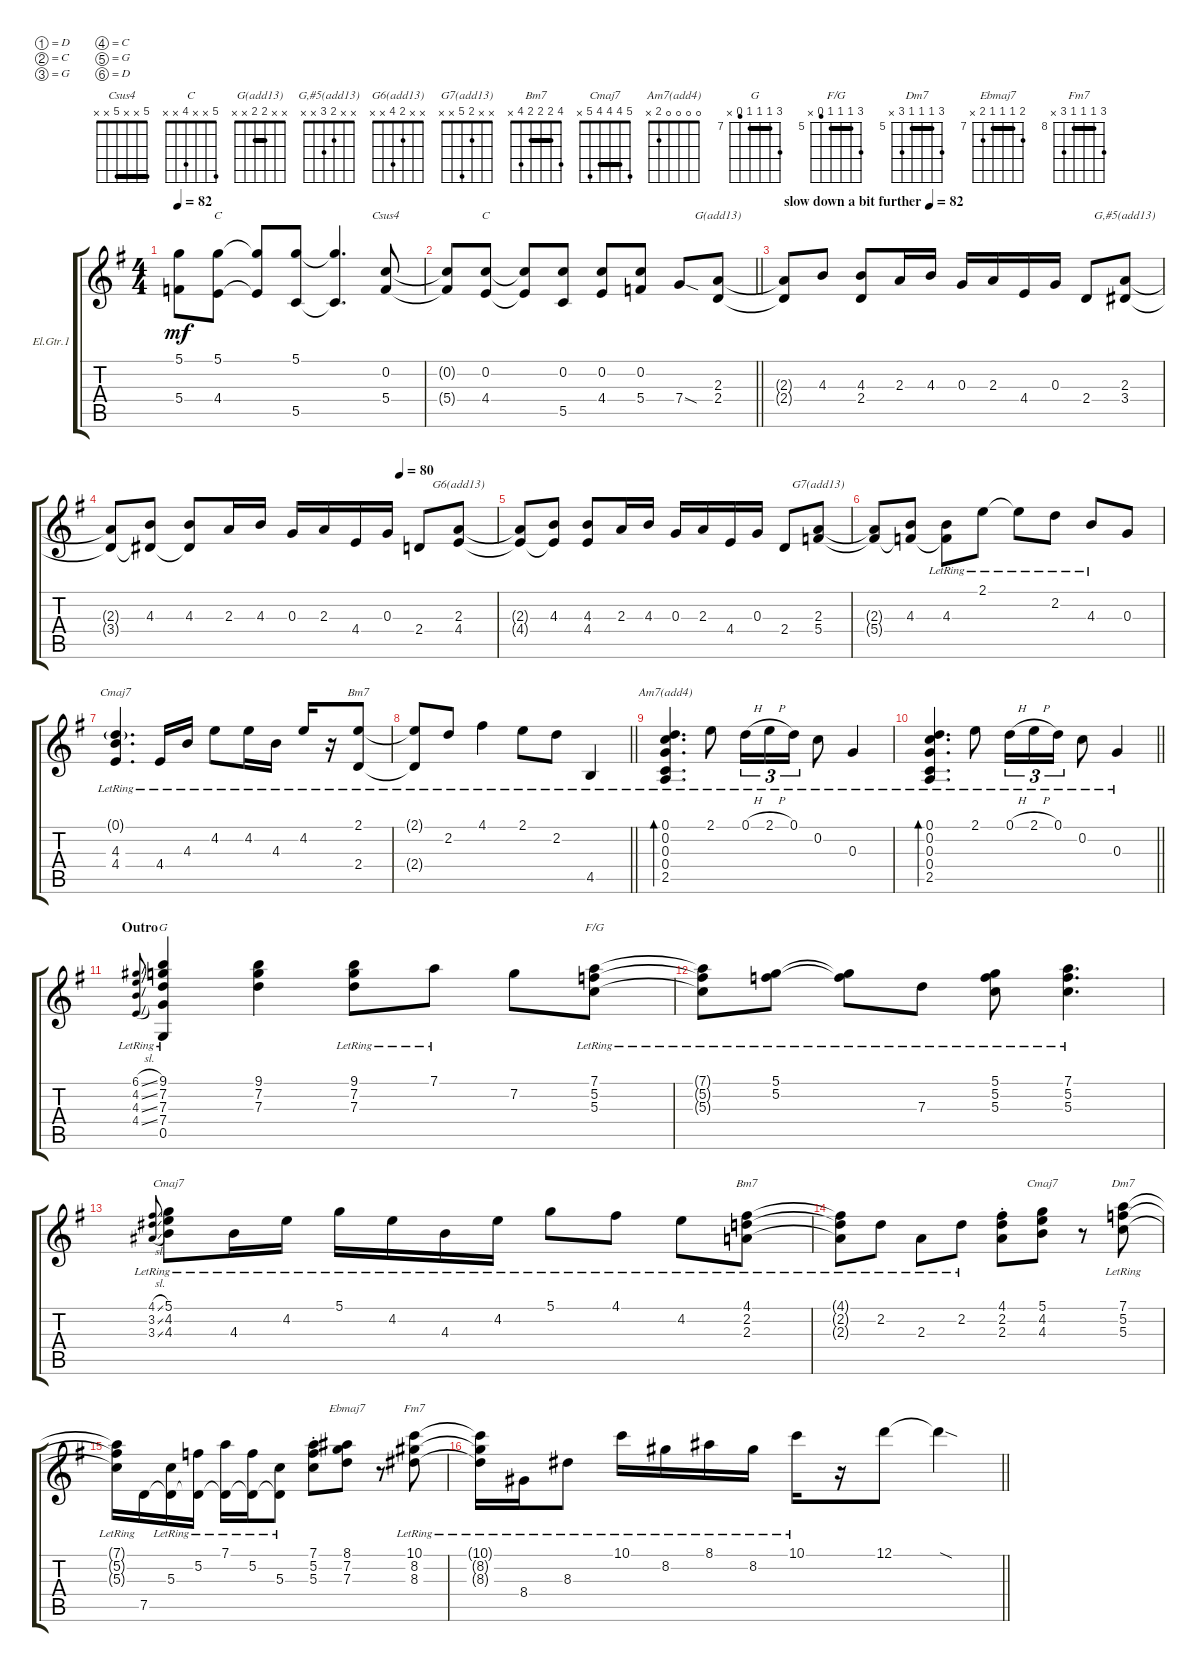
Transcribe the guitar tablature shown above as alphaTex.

\bracketExtendMode groupsimilarinstruments
\firstSystemTrackNameOrientation horizontal
\otherSystemsTrackNameOrientation horizontal
\track ("Electric guitar, main" "El.Gtr.1") {instrument electricguitarclean}
\staff {score tabs}
\tuning (D4 C4 G3 C3 G2 D2)
\chord ("Csus4" 5 x x 5 x x) {barre 5}
\chord ("C" 5 x x 4 x x)
\chord ("G(add13)" x x 2 2 x x) {barre 2}
\chord ("G,#5(add13)" x x 2 3 x x)
\chord ("G6(add13)" x x 2 4 x x)
\chord ("G7(add13)" x x 2 5 x x)
\chord ("Bm7" 2 x x 2 x x) {barre 2}
\chord ("Cmaj7" 0 x 4 4 x x)
\chord ("Am7(add4)" 0 0 0 0 2 x)
\chord ("G" 9 7 7 7 6 x) {firstfret 7 barre (7 7)}
\chord ("F/G" 7 5 5 5 4 x) {firstfret 5 barre (5 5)}
\chord ("Cmaj7" 5 4 4 4 5 x) {barre (4 4)}
\chord ("Bm7" 4 2 2 2 4 x) {barre (2 2)}
\chord ("Dm7" 7 5 5 5 7 x) {firstfret 5 barre (5 5)}
\chord ("Ebmaj7" 8 7 7 7 8 x) {firstfret 7 barre (7 7)}
\chord ("Fm7" 10 8 8 8 10 x) {firstfret 8 barre (8 8)}
\ts (4 4)
\tempo 82
\clef g2
\ks g
(5.1{t} 5.4{t}).8{dy mf} (5.1 4.4).8{ch "C"} (5.1{t} 4.4{t}).8 (5.1 5.5).8 (5.1{t} 5.5{t}).4{d} (0.2 5.4).8{ch "Csus4"} |
\barLineRight lightlight
(0.2{t} 5.4{t}).8 (0.2 4.4).8{ch "C"} (0.2{t} 4.4{t}).8 (0.2 5.5).8 (0.2 4.4).8 (0.2 5.4).8 7.4{sod}.8 (2.3 2.4).8{ch "G(add13)"} |
\section ("" "")
\tempo (82 "slow down a bit further")
(2.3{t} 2.4{t}).8 4.3.8 (4.3 2.4).8 2.3.16 4.3.16 0.3.16 2.3.16 4.4.16 0.3.16 2.4.8 (2.3 3.4).8{ch "G,#5(add13)"} |
\tempo (80 0.75)
(2.3{t} 3.4{t}).8 (4.3 3.4{t}).8 (4.3 3.4{t}).8 2.3.16 4.3.16 0.3.16 2.3.16 4.4.16 0.3.16 2.4.8 (2.3 4.4).8{ch "G6(add13)"} |
(2.3{t} 4.4{t}).8 (4.3 4.4{t}).8 (4.3 4.4).8 2.3.16 4.3.16 0.3.16 2.3.16 4.4.16 0.3.16 2.4.8 (2.3 5.4).8{ch "G7(add13)"} |
(2.3{t} 5.4{t}).8 (4.3 5.4{t}).8 (4.3{lr} 5.4{t}).8 2.1{lr}.8 2.1{lr t}.8 2.2{lr}.8 4.3{lr}.8 0.3.8 |
(0.1{g lr} 4.3{lr} 4.4{lr}).4{d ch "Cmaj7"} 4.4{lr}.16 4.3{lr}.16 4.2{lr}.8 4.2{lr}.16 4.3{lr}.16 4.2{lr}.16 r.16 (2.1{lr} 2.4{lr}).8{ch "Bm7"} |
\barLineRight lightlight
(2.1{lr t} 2.4{lr t}).8 2.2{lr}.8 4.1{lr}.4 2.1{lr}.8 2.2{lr}.8 4.5{lr}.4 |
(0.1{lr} 0.2{lr} 0.3{lr} 0.4{lr} 2.5{lr}).4{d bd 240 ch "Am7(add4)"} 2.1{lr}.8 0.1{h lr}.16{tu (3 2)} 2.1{h lr}.16{tu (3 2)} 0.1{lr}.16{tu (3 2)} 0.2{lr}.8 0.3{lr}.4 |
\barLineRight lightlight
(0.1{lr} 0.2{lr} 0.3{lr} 0.4{lr} 2.5{lr}).4{d bd 240} 2.1{lr}.8 0.1{h lr}.16{tu (3 2)} 2.1{h lr}.16{tu (3 2)} 0.1{lr}.16{tu (3 2)} 0.2{lr}.8 0.3{lr}.4 |
\section ("" "Outro")
(6.1{sl lr} 4.2{sl lr} 4.3{sl lr} 4.4{sl lr}).8{gr onbeat} (9.1 7.2 7.3 7.4 0.5{lr}).4{ch "G"} (9.1 7.2 7.3).4 (9.1 7.2{lr} 7.3{lr}).8 7.1{lr}.8 7.2.8 (7.1{lr} 5.2{lr} 5.3{lr}).8{ch "F/G"} |
(7.1{lr t} 5.2{lr t} 5.3{lr t}).8 (5.1{lr} 5.2{lr}).8 (5.1{lr t} 5.2{lr t}).8 7.3{lr}.8 (5.1{lr} 5.2{lr} 5.3{lr}).8 (7.1{lr} 5.2{lr} 5.3).4{d} |
(4.1{sl lr} 3.2{sl lr} 3.3{sl lr}).8{gr onbeat} (5.1{lr} 4.2{lr} 4.3{lr}).8{ch "Cmaj7"} 4.3{lr}.16 4.2{lr}.16 5.1{lr}.16 4.2{lr}.16 4.3{lr}.16 4.2{lr}.16 5.1{lr}.8 4.1{lr}.8 4.2{lr}.8 (4.1{lr} 2.2{lr} 2.3{lr}).8{ch "Bm7"} |
(4.1{lr t} 2.2{lr t} 2.3{lr t}).8 2.2{lr}.8 2.3{lr}.8 2.2{lr}.8 (4.1{st} 2.2{st} 2.3{st}).8 (5.1 4.2 4.3).8{ch "Cmaj7"} r.8 (7.1{lr} 5.2{lr} 5.3{lr}).8{ch "Dm7"} |
(7.1{lr t} 5.2{lr t} 5.3{lr t}).16 7.5.16 (5.3{lr} 7.5{t}).16 (5.2{lr} 7.5{t}).16 (7.1{lr} 7.5{t}).16 (5.2{lr} 7.5{t}).16 (5.3{lr} 7.5{t}).8 (7.1{st} 5.2{st} 5.3{st}).8 (8.1 7.2 7.3).8{ch "Ebmaj7"} r.8 (10.1{lr} 8.2{lr} 8.3{lr}).8{ch "Fm7"} |
\barLineRight lightlight
(10.1{lr t} 8.2{lr t} 8.3{lr t}).16 8.4{lr}.16 8.3{lr}.8 10.1{lr}.16 8.2{lr}.16 8.1{lr}.16 8.2{lr}.16 10.1{lr}.16 r.16 12.1.8 12.1{sod t}.4
